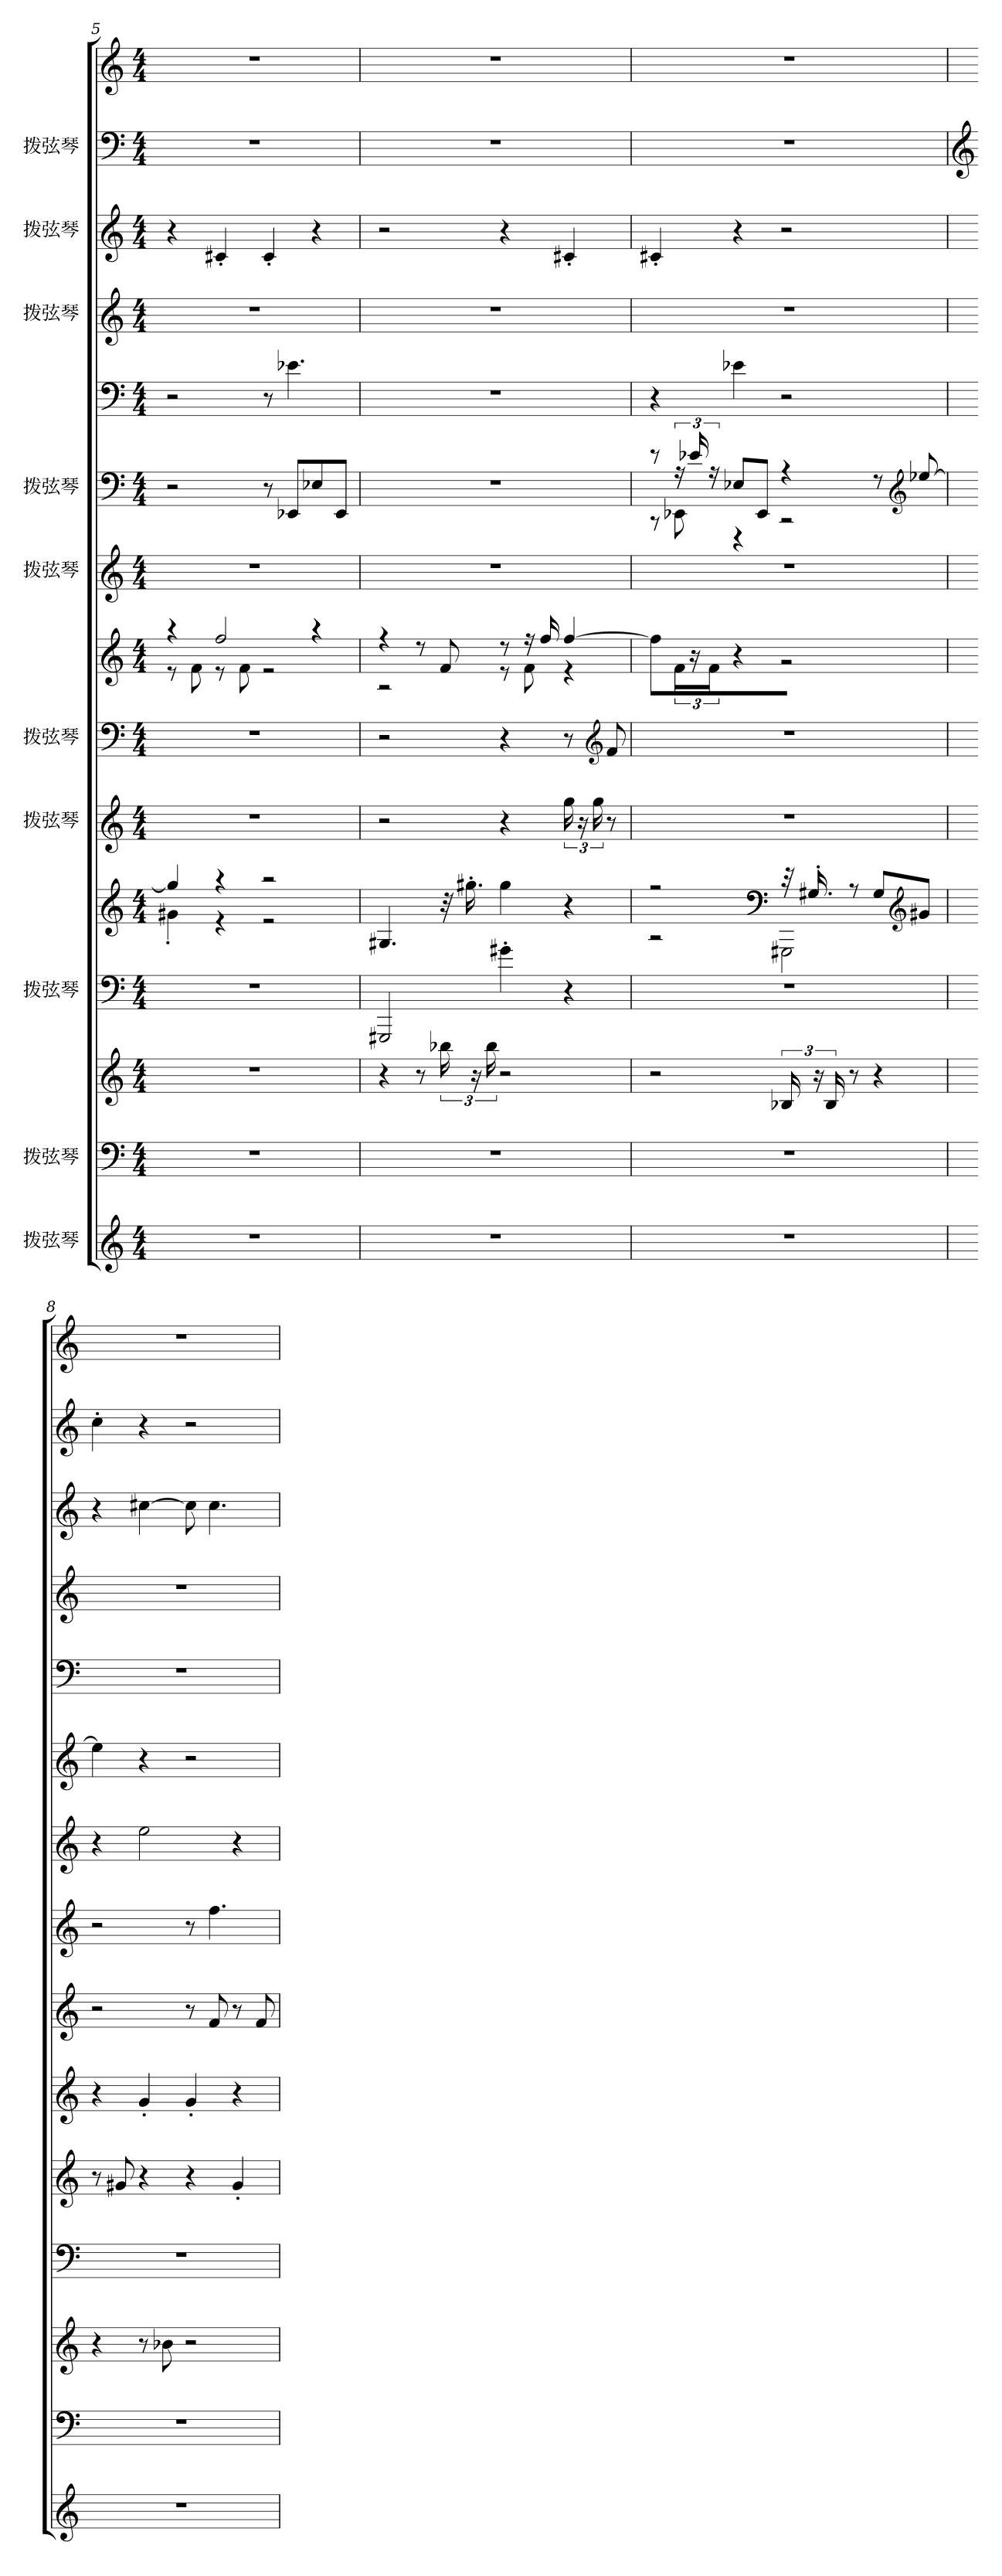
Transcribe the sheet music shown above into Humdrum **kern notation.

**kern	**kern	**kern	**kern	**kern	**kern	**kern	**kern	**kern	**kern	**kern	**kern	**kern	**kern	**kern
*part10	*part9	*part9	*part8	*part8	*part7	*part6	*part6	*part5	*part4	*part4	*part3	*part2	*part1	*part1
*staff15	*staff14	*staff13	*staff12	*staff11	*staff10	*staff9	*staff8	*staff7	*staff6	*staff5	*staff4	*staff3	*staff2	*staff1
*I"拨弦琴	*I"拨弦琴	*	*I"拨弦琴	*	*I"拨弦琴	*I"拨弦琴	*	*I"拨弦琴	*I"拨弦琴	*	*I"拨弦琴	*I"拨弦琴	*I"拨弦琴	*
*clefG2	*clefF4	*clefG2	*clefF4	*clefG2	*clefG2	*clefF4	*clefG2	*clefG2	*clefF4	*clefF4	*clefG2	*clefG2	*clefF4	*clefG2
*k[]	*k[]	*k[]	*k[]	*k[]	*k[]	*k[]	*k[]	*k[]	*k[]	*k[]	*k[]	*k[]	*k[]	*k[]
*M4/4	*M4/4	*M4/4	*M4/4	*M4/4	*M4/4	*M4/4	*M4/4	*M4/4	*M4/4	*M4/4	*M4/4	*M4/4	*M4/4	*M4/4
=5	=5	=5	=5	=5	=5	=5	=5	=5	=5	=5	=5	=5	=5	=5
*	*	*	*	*^	*	*	*^	*	*	*	*	*	*	*
1r	1r	1r	1r	4gg#/]	4g#X'\	1r	1r	4r	8r	1r	2r	2r	1r	4r	1r	1r
.	.	.	.	.	.	.	.	.	8f\	.	.	.	.	.	.	.
.	.	.	.	4r	4r	.	.	2ff/	8r	.	.	.	.	4c#X'/	.	.
.	.	.	.	.	.	.	.	.	8f\	.	.	.	.	.	.	.
.	.	.	.	2r	2r	.	.	.	2r	.	8r	8r	.	4c#'/	.	.
.	.	.	.	.	.	.	.	.	.	.	8EE-X/L	4.e-X\	.	.	.	.
.	.	.	.	.	.	.	.	4r	.	.	8E-X/	.	.	4r	.	.
.	.	.	.	.	.	.	.	.	.	.	8EE-/J	.	.	.	.	.
*	*	*	*	*v	*v	*	*	*	*	*	*	*	*	*	*	*
!!LO:PB:g=z
=6	=6	=6	=6	=6	=6	=6	=6	=6	=6	=6	=6	=6	=6	=6	=6
1r	1r	4r	2GGG#X/	4.G#X/	2r	2r	4r	2r	1r	1r	1r	1r	2r	1r	1r
.	.	8r	.	.	.	.	8r	.	.	.	.	.	.	.	.
.	.	24bb-X\	.	32r	.	.	8f/	.	.	.	.	.	.	.	.
.	.	.	.	16.gg#X'\	.	.	.	.	.	.	.	.	.	.	.
.	.	24r	.	.	.	.	.	.	.	.	.	.	.	.	.
.	.	24bb-\	.	.	.	.	.	.	.	.	.	.	.	.	.
.	.	2r	4g#X'\	4gg#\	4r	4r	8r	8r	.	.	.	.	4r	.	.
.	.	.	.	.	.	.	16r	8f\	.	.	.	.	.	.	.
.	.	.	.	.	.	.	16ff/	.	.	.	.	.	.	.	.
.	.	.	4r	4r	24gg\	8r	[4ff/	4r	.	.	.	.	4c#X'/	.	.
.	.	.	.	.	24r	.	.	.	.	.	.	.	.	.	.
.	.	.	.	.	24gg\	.	.	.	.	.	.	.	.	.	.
*	*	*	*	*	*	*clefG2	*	*	*	*	*	*	*	*	*
.	.	.	.	.	8r	8f/	.	.	.	.	.	.	.	.	.
*	*	*	*	*	*	*	*v	*v	*	*	*	*	*	*	*
=7	=7	=7	=7	=7	=7	=7	=7	=7	=7	=7	=7	=7	=7	=7
*	*	*	*	*^	*	*	*	*	*^	*	*	*	*	*
1r	1r	2r	1r	2r	2r	1r	1r	8ff\L]	1r	8r	8r	4r	1r	4c#X'/	1r	1r
.	.	.	.	.	.	.	.	24f\Jk	.	24r	8EE-X\	.	.	.	.	.
.	.	.	.	.	.	.	.	24r	.	24e-X/	.	.	.	.	.	.
.	.	.	.	.	.	.	.	24f/	.	24r	.	.	.	.	.	.
.	.	.	.	.	.	.	.	4r	.	8E-X/L	4r	4e-X\	.	4r	.	.
.	.	.	.	.	.	.	.	.	.	8EE-/J	.	.	.	.	.	.
*	*	*	*	*clefF4	*	*	*	*	*	*	*	*	*	*	*	*
.	.	24B-X/	.	32r	2GGG#X\	.	.	2r	.	4r	2r	2r	.	2r	.	.
.	.	.	.	16.G#X'/	.	.	.	.	.	.	.	.	.	.	.	.
.	.	24r	.	.	.	.	.	.	.	.	.	.	.	.	.	.
.	.	24B-/	.	.	.	.	.	.	.	.	.	.	.	.	.	.
.	.	8r	.	8r	.	.	.	.	.	.	.	.	.	.	.	.
.	.	4r	.	8G#/L	.	.	.	.	.	8r	.	.	.	.	.	.
*	*	*	*	*clefG2	*	*	*	*	*	*clefG2	*	*	*	*	*	*
.	.	.	.	8g#X/J	.	.	.	.	.	[8ee-X/	.	.	.	.	.	.
*	*	*	*	*v	*v	*	*	*	*	*v	*v	*	*	*	*	*
!!LO:PB:g=z
=8	=8	=8	=8	=8	=8	=8	=8	=8	=8	=8	=8	=8	=8	=8
*	*	*	*	*	*	*	*	*	*	*	*	*	*clefG2	*
1r	1r	4r	1r	8r	4r	2r	2r	4r	4ee-\]	1r	1r	4r	4cc'\	1r
.	.	.	.	8g#X/	.	.	.	.	.	.	.	.	.	.
.	.	8r	.	4r	4g'/	.	.	2ee\	4r	.	.	[4cc#X\	4r	.
.	.	8b-X\	.	.	.	.	.	.	.	.	.	.	.	.
.	.	2r	.	4r	4g'/	8r	8r	.	2r	.	.	8cc#\]	2r	.
.	.	.	.	.	.	8f/	4.ff\	.	.	.	.	4.cc#\	.	.
.	.	.	.	4g#'/	4r	8r	.	4r	.	.	.	.	.	.
.	.	.	.	.	.	8f/	.	.	.	.	.	.	.	.
=	=	=	=	=	=	=	=	=	=	=	=	=	=	=
*-	*-	*-	*-	*-	*-	*-	*-	*-	*-	*-	*-	*-	*-	*-
